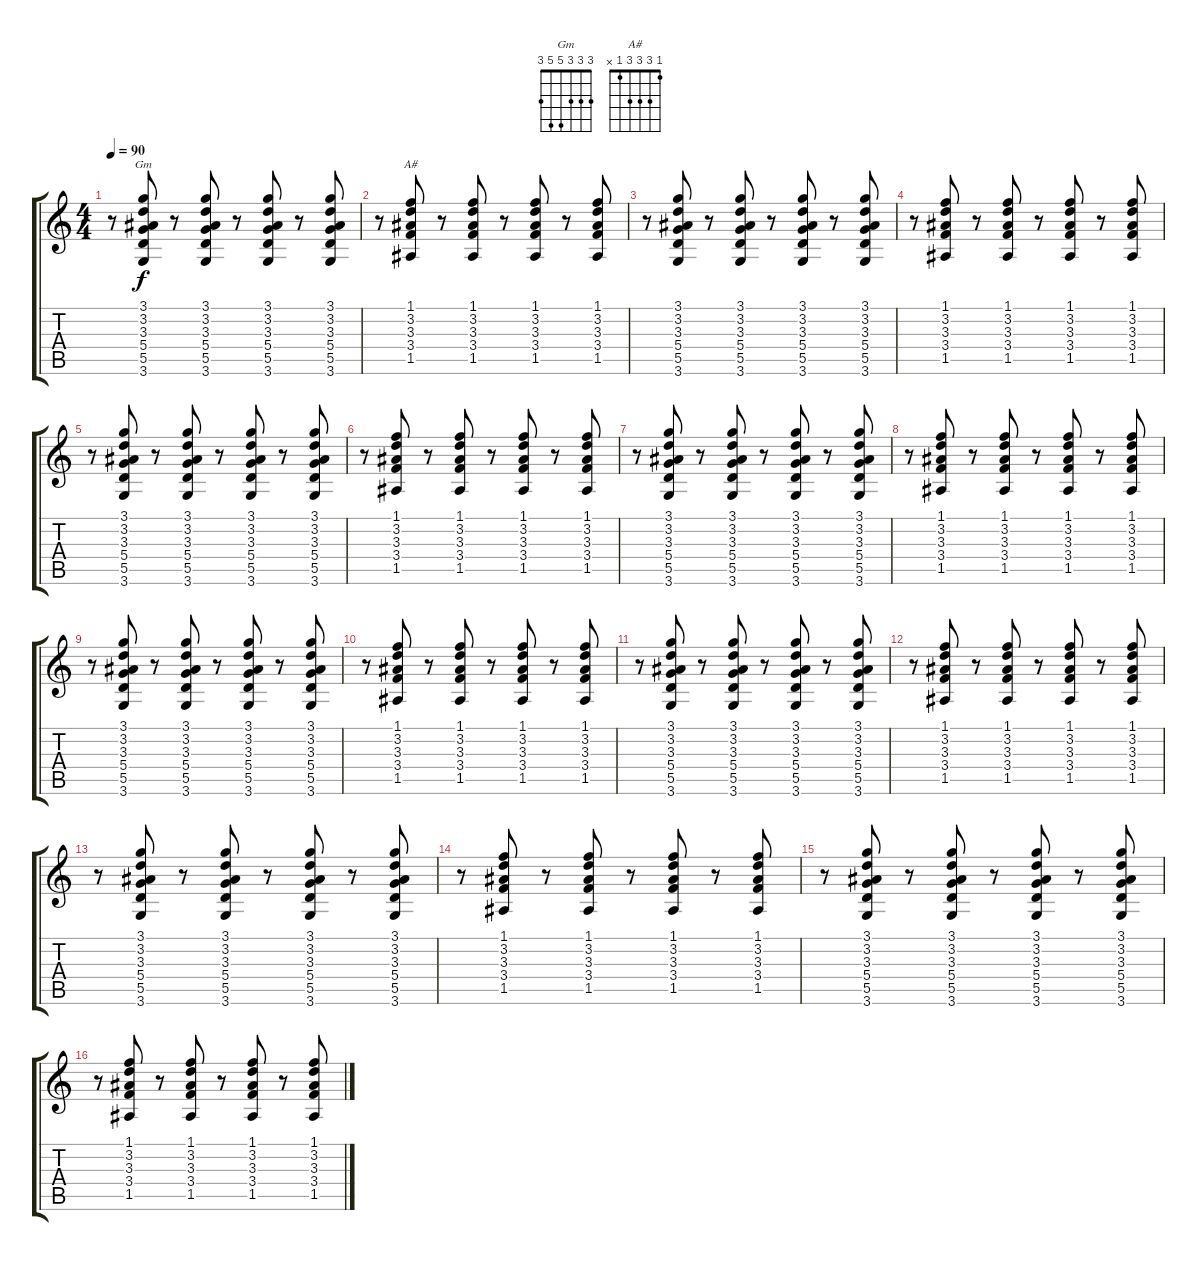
\track "" {instrument electricguitarclean}
\staff {score tabs}
\tuning (E4 B3 G3 D3 A2 E2) {hide}
\chord ("Gm" 3 3 3 5 5 3)
\chord ("A#" 1 3 3 3 1 x)
\ts (4 4)
\tempo 90
\clef g2
\ks c
r.8{dy f} (3.1 3.2 3.3 5.4 5.5 3.6).8{ch "Gm"} r.8 (3.1 3.2 3.3 5.4 5.5 3.6).8 r.8 (3.1 3.2 3.3 5.4 5.5 3.6).8 r.8 (3.1 3.2 3.3 5.4 5.5 3.6).8 |
r.8 (1.1 3.2 3.3 3.4 1.5).8{ch "A#"} r.8 (1.1 3.2 3.3 3.4 1.5).8 r.8 (1.1 3.2 3.3 3.4 1.5).8 r.8 (1.1 3.2 3.3 3.4 1.5).8 |
r.8 (3.1 3.2 3.3 5.4 5.5 3.6).8 r.8 (3.1 3.2 3.3 5.4 5.5 3.6).8 r.8 (3.1 3.2 3.3 5.4 5.5 3.6).8 r.8 (3.1 3.2 3.3 5.4 5.5 3.6).8 |
r.8 (1.1 3.2 3.3 3.4 1.5).8 r.8 (1.1 3.2 3.3 3.4 1.5).8 r.8 (1.1 3.2 3.3 3.4 1.5).8 r.8 (1.1 3.2 3.3 3.4 1.5).8 |
r.8 (3.1 3.2 3.3 5.4 5.5 3.6).8 r.8 (3.1 3.2 3.3 5.4 5.5 3.6).8 r.8 (3.1 3.2 3.3 5.4 5.5 3.6).8 r.8 (3.1 3.2 3.3 5.4 5.5 3.6).8 |
r.8 (1.1 3.2 3.3 3.4 1.5).8 r.8 (1.1 3.2 3.3 3.4 1.5).8 r.8 (1.1 3.2 3.3 3.4 1.5).8 r.8 (1.1 3.2 3.3 3.4 1.5).8 |
r.8 (3.1 3.2 3.3 5.4 5.5 3.6).8 r.8 (3.1 3.2 3.3 5.4 5.5 3.6).8 r.8 (3.1 3.2 3.3 5.4 5.5 3.6).8 r.8 (3.1 3.2 3.3 5.4 5.5 3.6).8 |
r.8 (1.1 3.2 3.3 3.4 1.5).8 r.8 (1.1 3.2 3.3 3.4 1.5).8 r.8 (1.1 3.2 3.3 3.4 1.5).8 r.8 (1.1 3.2 3.3 3.4 1.5).8 |
r.8 (3.1 3.2 3.3 5.4 5.5 3.6).8 r.8 (3.1 3.2 3.3 5.4 5.5 3.6).8 r.8 (3.1 3.2 3.3 5.4 5.5 3.6).8 r.8 (3.1 3.2 3.3 5.4 5.5 3.6).8 |
r.8 (1.1 3.2 3.3 3.4 1.5).8 r.8 (1.1 3.2 3.3 3.4 1.5).8 r.8 (1.1 3.2 3.3 3.4 1.5).8 r.8 (1.1 3.2 3.3 3.4 1.5).8 |
r.8 (3.1 3.2 3.3 5.4 5.5 3.6).8 r.8 (3.1 3.2 3.3 5.4 5.5 3.6).8 r.8 (3.1 3.2 3.3 5.4 5.5 3.6).8 r.8 (3.1 3.2 3.3 5.4 5.5 3.6).8 |
r.8 (1.1 3.2 3.3 3.4 1.5).8 r.8 (1.1 3.2 3.3 3.4 1.5).8 r.8 (1.1 3.2 3.3 3.4 1.5).8 r.8 (1.1 3.2 3.3 3.4 1.5).8 |
r.8 (3.1 3.2 3.3 5.4 5.5 3.6).8 r.8 (3.1 3.2 3.3 5.4 5.5 3.6).8 r.8 (3.1 3.2 3.3 5.4 5.5 3.6).8 r.8 (3.1 3.2 3.3 5.4 5.5 3.6).8 |
r.8 (1.1 3.2 3.3 3.4 1.5).8 r.8 (1.1 3.2 3.3 3.4 1.5).8 r.8 (1.1 3.2 3.3 3.4 1.5).8 r.8 (1.1 3.2 3.3 3.4 1.5).8 |
r.8 (3.1 3.2 3.3 5.4 5.5 3.6).8 r.8 (3.1 3.2 3.3 5.4 5.5 3.6).8 r.8 (3.1 3.2 3.3 5.4 5.5 3.6).8 r.8 (3.1 3.2 3.3 5.4 5.5 3.6).8 |
r.8 (1.1 3.2 3.3 3.4 1.5).8 r.8 (1.1 3.2 3.3 3.4 1.5).8 r.8 (1.1 3.2 3.3 3.4 1.5).8 r.8 (1.1 3.2 3.3 3.4 1.5).8
